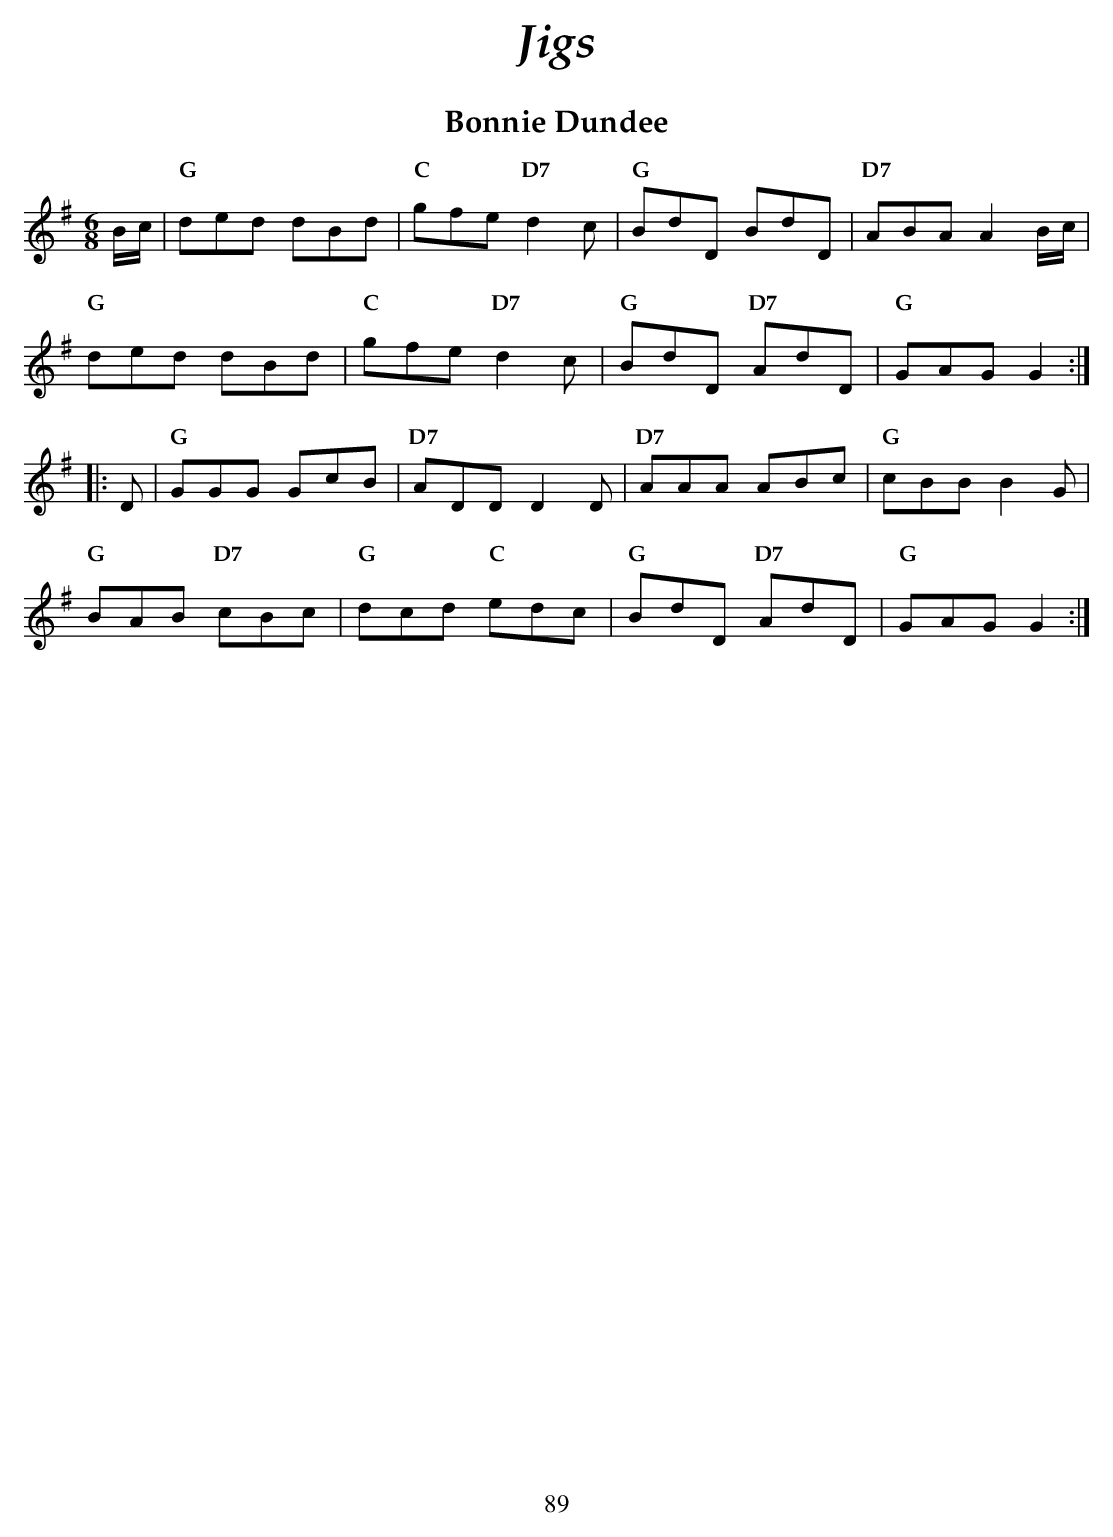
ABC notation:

X:1
T:Bonnie Dundee
M:6/8
L:1/8
K:G
 B/c/ |\
"G" ded      dBd | "C"  gfe "D7" d2c |\
"G" BdD      BdD | "D7" ABA A2B/c/   |
"G" ded      dBd | "C"  gfe "D7" d2c |\
"G" BdD "D7" AdD | "G"  GAG G2 :|
|:D |\
"G"  GGG      GcB | "D7" ADD     D2D |\
"D7" AAA      ABc | "G"  cBB     B2G |
"G"  BAB "D7" cBc | "G"  dcd "C" edc |\
"G"  BdD "D7" AdD | "G"  GAG     G2 :|
